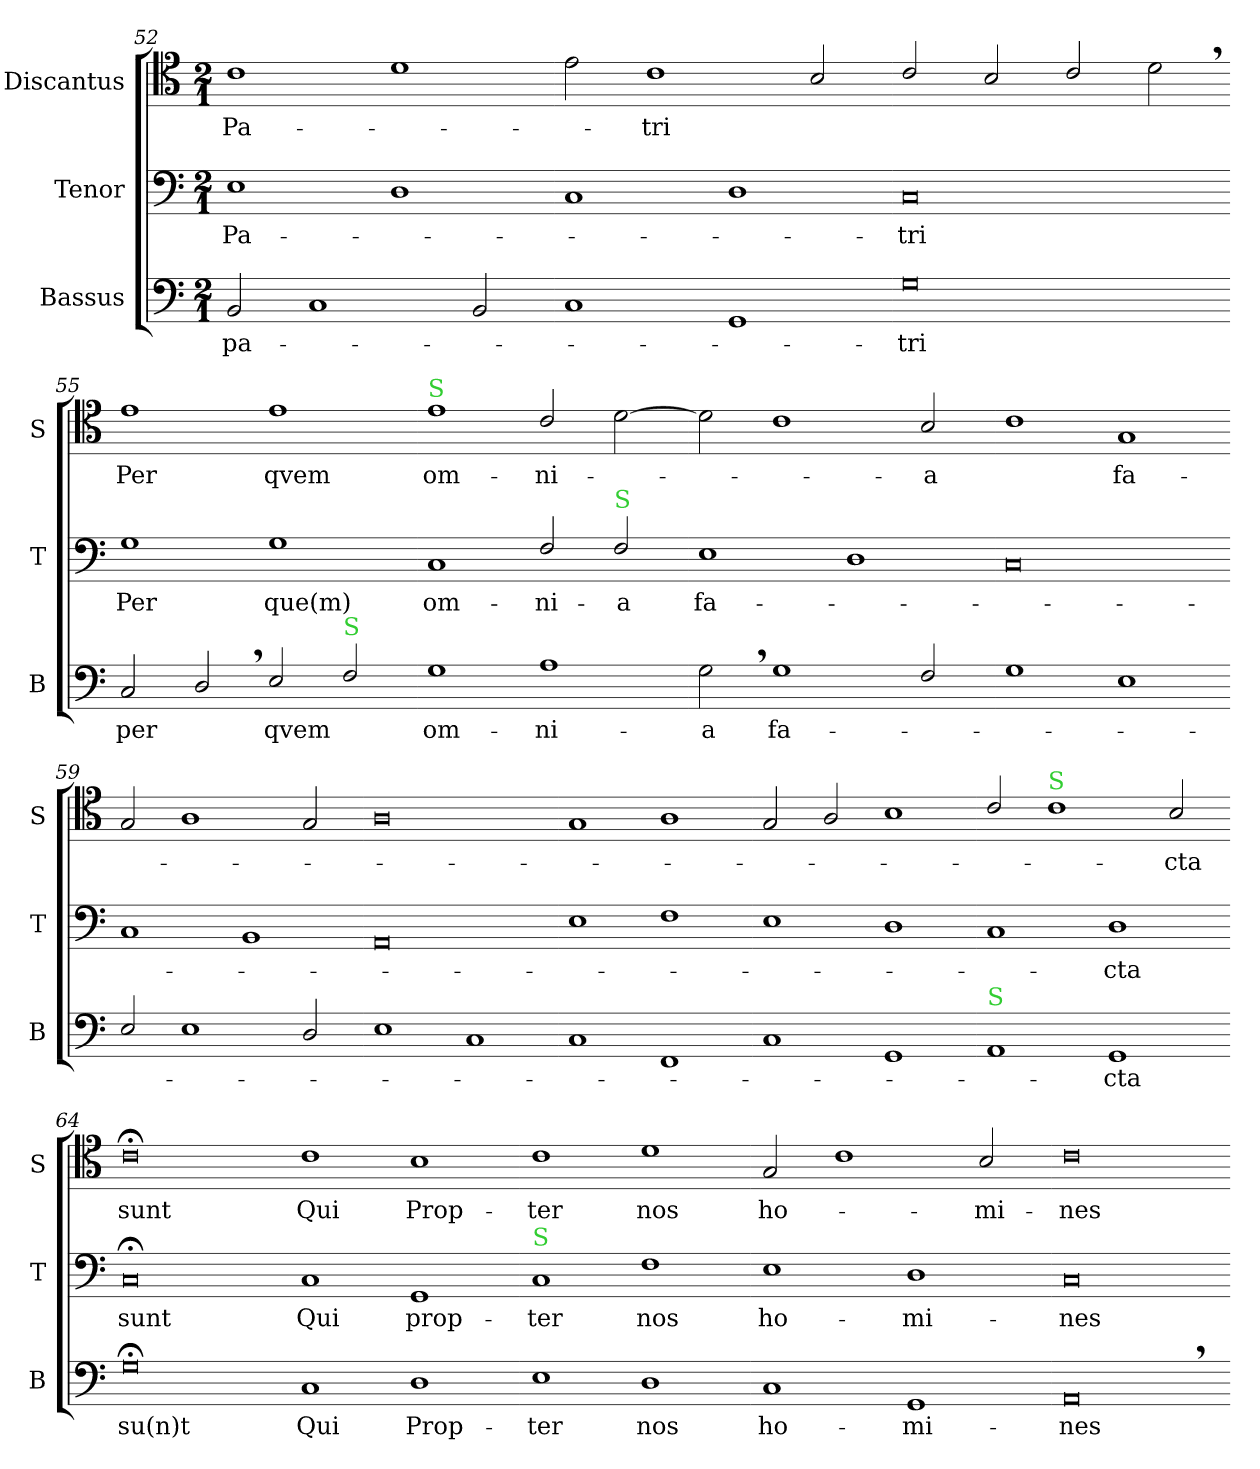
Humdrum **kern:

**kern	**text	**kern	**text	**kern	**text
*part3	*part3	*part2	*part2	*part1	*part1
*staff3	*staff3	*staff2	*staff2	*staff1	*staff1
*I"Bassus	*	*I"Tenor	*	*I"Discantus	*
*I'B	*	*I'T	*	*I'S	*
*clefF4	*	*clefF4	*	*clefC4	*
*k[]	*	*k[]	*	*k[]	*
*C:	*	*C:	*	*C:	*
*M2/1	*	*M2/1	*	*M2/1	*
=52	=52	=52	=52	=52	=52
2BB/	pa-	1E	Pa-	1c	Pa-
1C	.	.	.	.	.
.	.	1D	.	1d	.
2BB/	.	.	.	.	.
=53-	=53-	=53-	=53-	=53-	=53-
1C	.	1C	.	2e\	.
.	.	.	.	1c	-tri
1GG	.	1D	.	.	.
.	.	.	.	2B/	.
=54-	=54-	=54-	=54-	=54-	=54-
0G	-tri	0C	tri	2c/	.
.	.	.	.	2B/	.
.	.	.	.	2c/	.
.	.	.	.	2d,\	.
=55-	=55-	=55-	=55-	=55-	=55-
2C/	per	1G	Per	1e	Per
2D,/	.	.	.	.	.
2E/	qvem	1G	que(m)	1e	qvem
!LO:TX:a:color=limegreen:t=S	!	!	!	!	!
2F/	.	.	.	.	.
=56-	=56-	=56-	=56-	=56-	=56-
!	!	!	!	!LO:TX:a:color=limegreen:t=S	!
1G	om-	1C	om-	1e	om-
1A	-ni-	2F/	-ni-	2c/	-ni-
!	!	!LO:TX:a:color=limegreen:t=S	!	!	!
.	.	2F/	-a	[2d\	.
=57-	=57-	=57-	=57-	=57-	=57-
2G,\	-a	1E	fa-	2d\]	.
1G	fa-	.	.	1c	.
.	.	1D	.	.	.
2F/	.	.	.	2B/	-a
=58-	=58-	=58-	=58-	=58-	=58-
1G	.	0C	.	1c	.
1E	.	.	.	1G	fa-
=59-	=59-	=59-	=59-	=59-	=59-
2E/	.	1C	.	2G/	.
1E	.	.	.	1A	.
.	.	1BB	.	.	.
2D/	.	.	.	2G/	.
=60-	=60-	=60-	=60-	=60-	=60-
1E	.	0AA	.	0A	.
1C	.	.	.	.	.
=61-	=61-	=61-	=61-	=61-	=61-
1C	.	1E	.	1G	.
1FF	.	1F	.	1A	.
=62-	=62-	=62-	=62-	=62-	=62-
1C	.	1E	.	2G/	.
.	.	.	.	2A/	.
1GG	.	1D	.	1B	.
=63-	=63-	=63-	=63-	=63-	=63-
!LO:TX:a:color=limegreen:t=S	!	!	!	!	!
1AA	.	1C	.	2c/	.
!	!	!	!	!LO:TX:a:color=limegreen:t=S	!
.	.	.	.	1c	.
1GG	-cta	1D	-cta	.	.
.	.	.	.	2B/	cta
=64-	=64-	=64-	=64-	=64-	=64-
0G;	su(n)t	0C;<	sunt	0c;	sunt
=65-	=65-	=65-	=65-	=65-	=65-
1C	Qui	1C	Qui	1c	Qui
1D	Prop-	1GG	prop-	1B	Prop-
=66-	=66-	=66-	=66-	=66-	=66-
!	!	!LO:TX:a:color=limegreen:t=S	!	!	!
1E	-ter	1C	-ter	1c	-ter
1D	nos	1F	nos	1d	nos
=67-	=67-	=67-	=67-	=67-	=67-
1C	ho-	1E	ho-	2G/	ho-
.	.	.	.	1c	.
1GG	-mi-	1D	-mi-	.	.
.	.	.	.	2B/	-mi-
=68-	=68-	=68-	=68-	=68-	=68-
0AA,	-nes	0C	-nes	0c	-nes
=-	=-	=-	=-	=-	=-
*-	*-	*-	*-	*-	*-
